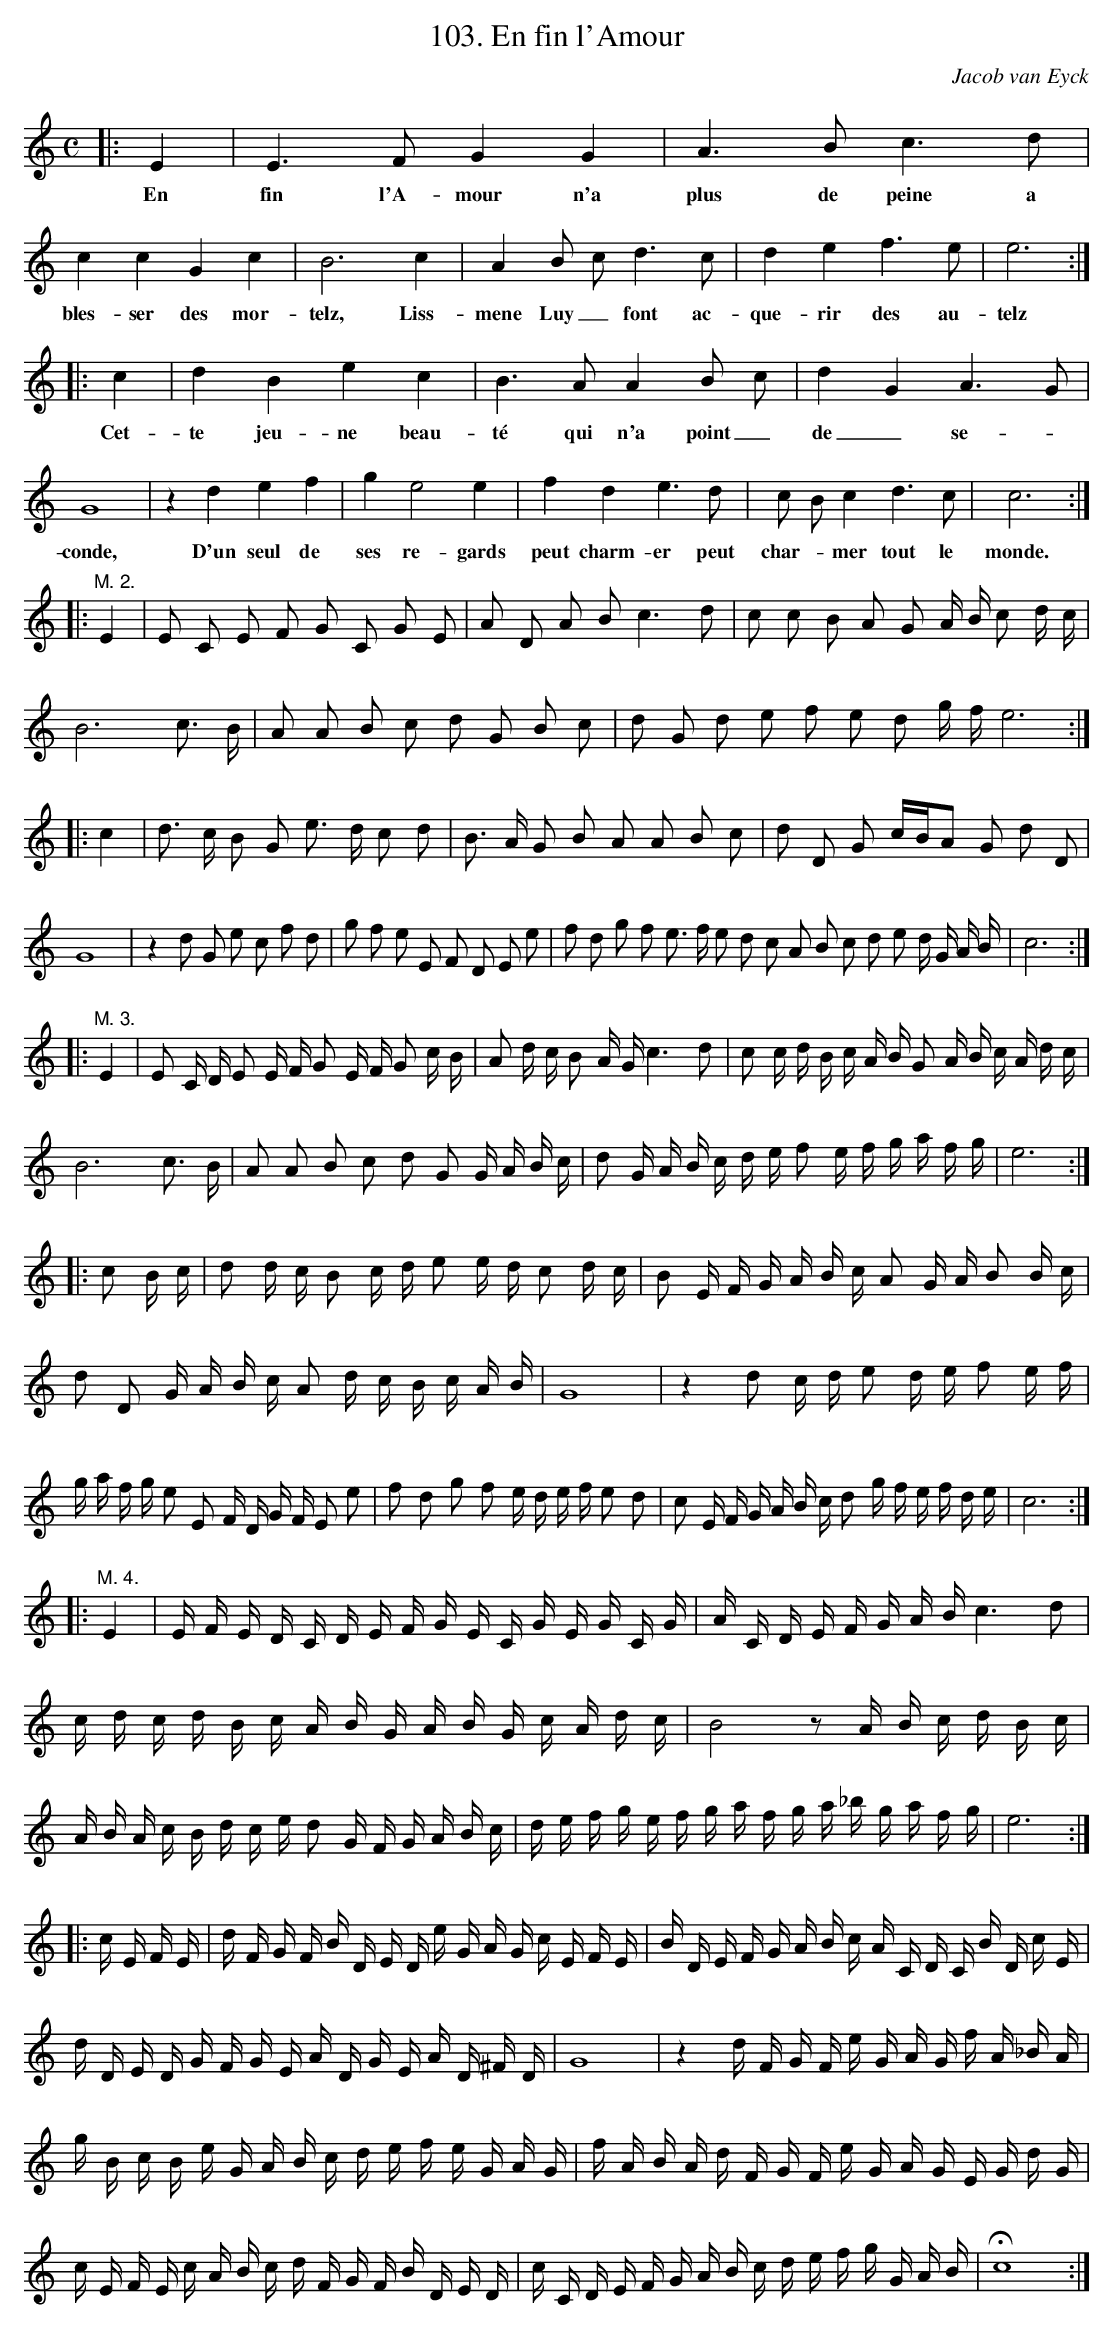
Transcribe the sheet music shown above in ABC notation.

X:1
T:103. En fin l'Amour
C:Jacob van Eyck
M:C
K:C
L:1/4
|: E | E > F G G | A > B c > d | c c G c | B3 c | A B/ c/ d > c | d e f > e | e3 ::
w:En fin l'A- mour n'a plus de peine a bles- ser des mor- telz,   Liss- mene Luy _ font ac- que- rir des au- telz
c | d B e c | B > A A B/ c/ | d G A > G | G4 | z d e f | g e2 e | f d e > d | c/ B/ c d > c | c3 :|
w: Cet- te jeu- ne beau- té qui n'a point _ de  _ se- * conde, D'un seul de ses re- gards peut charm- er peut char- * mer tout le monde.
L:1/8
|: "M. 2."E2 | E C E F G C G E | A D A B c3 d | c c B A G A/ B/ c d/ c/ |B6 c > B | A A B c d G B c | d G d e f e d g/ f/ e6 ::
c2 | d > c  B G e > d c d | B > A G B A A B c | d D G c/B/A G d D | G8 | z2 d G e c f d | g f e E F D E e | f d g f e > f e d c A B c d e d/ G/ A/ B/ | c6 :|
L:1/16
|: "M. 3." E4 | E2 C D E2 E F G2 E F G2 c B | A2 d c B2 A G c6 d2 | c2 c d B c A B G2 A B c A d c | B12 c3 B | A2 A2 B2 c2 d2 G2 G A B c | d2 G A B c d e f2 e f g a f g | e12 ::
c2 B c | d2 d c B2 c d e2 e d c2 d c | B2 E F G A B c A2 G A B2 B c | d2 D2 G A B c A2 d c B c A B | G16 | z4 d2 c d e2 d e f2 e f | g a f g e2 E2 F D G F E2 e2 | f2 d2 g2 f2 e d e f e2 d2 | c2 E F G A B c d2 g f e f d e | c12 :|
|: "M. 4." E4 | E F E D C D E F G E C G E G C G | A C D E F G A B c6 d2 | c d c d B c A B G A B G c A d c | B8 z2 A B c d B c | A B A c B d c e d2 G F G A B c | d e f g e f g a f g a _b g a f g | e12 ::
c E F E | d F G F B D E D e G A G c E F E | B D E F G A B c A C D C B D c E | d D E D G F G E A D G E A D ^F D | G16 | z4 d F G F e G A G f A _B A | g B c B e G A B c d e f e G A G | f A B A d F G F e G A G E G d G | c E F E c A B c d F G F B D E D | c C D E F G A B c d e f g G A B | Hc16 :|
